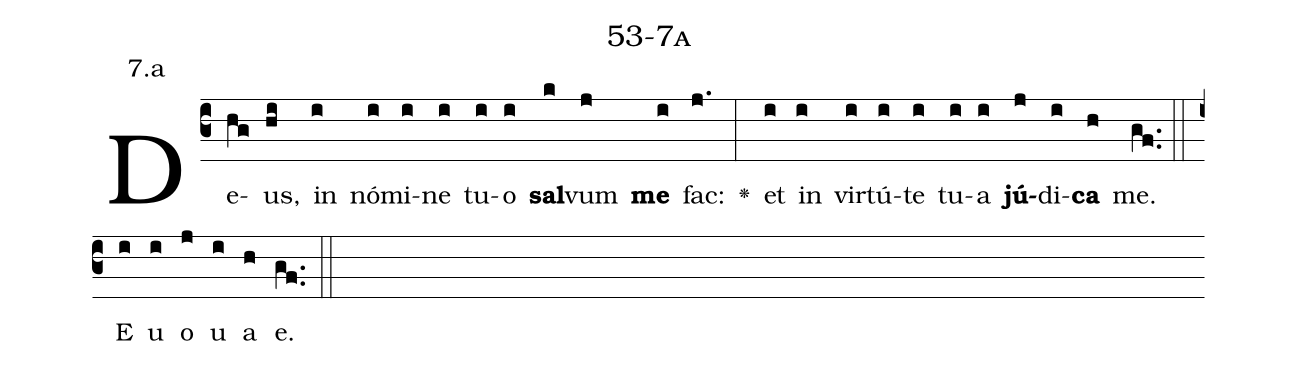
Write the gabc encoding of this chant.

name: 53-7a;
annotation: 7.a;
%%
(c3)De(hg)us,(hi) in(i) nó(i)mi(i)ne(i) tu(i)o(i) <b>sal</b>(k)vum(j) <b>me</b>(i) fac:(j.) <v>\greheightstar</v>(:) et(i) in(i) vir(i)tú(i)te(i) tu(i)a(i) <b>jú</b>(j)di(i)<b>ca</b>(h) me.(gf..) (::) E(i) u(i) o(j) u(i) a(h) e.(gf..) (::)
